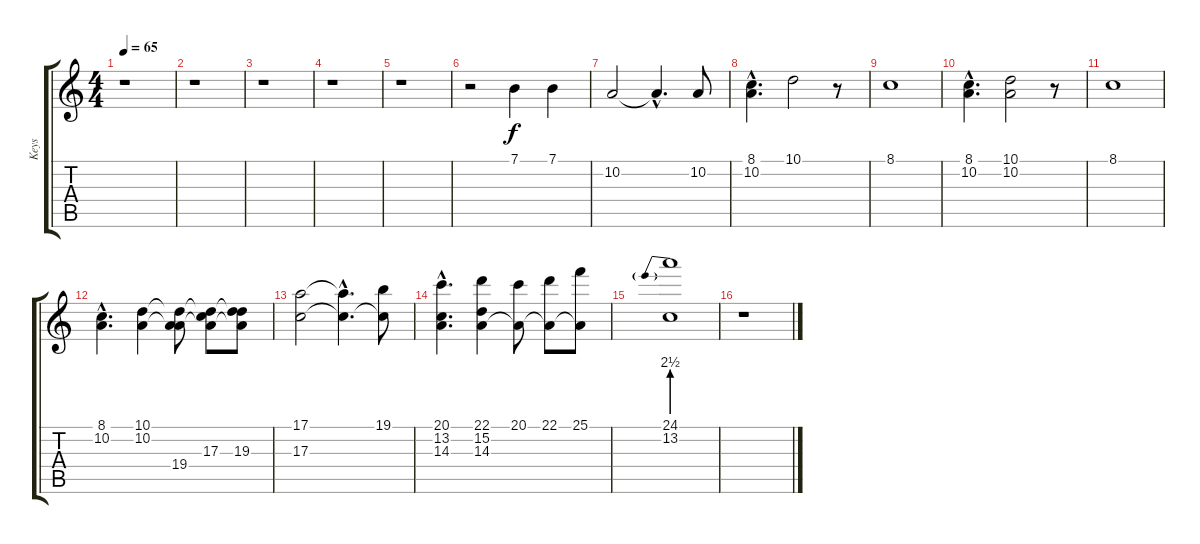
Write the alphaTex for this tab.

\track ("Keys" "Keys") {instrument synthstrings1}
\staff {score tabs}
\tuning (E4 B3 G3 D3 A2 E2) {hide}
\ts (4 4)
\tempo 65
\clef g2
\ks c
r.1{dy f} |
r.1 |
r.1 |
r.1 |
r.1 |
r.2 7.1.4 7.1.4 |
10.2.2 10.2{hac t}.4{d} 10.2.8 |
(8.1{hac} 10.2{hac}).4{d} 10.1.2 r.8 |
8.1.1 |
(8.1{hac} 10.2{hac}).4{d} (10.1 10.2).2 r.8 |
8.1.1 |
(8.1{hac} 10.2{hac}).4{d} (10.1 10.2).4 (10.1{t} 10.2{t} 19.4).8 (10.1{t} 10.2{t} 17.3).8 (10.1{t} 10.2{t} 19.3).8 |
(17.1 17.3).2 (17.1{hac t} 17.3{hac t}).4{d} (19.1 17.3{t}).8 |
(20.1{hac} 13.2{hac} 14.3{hac}).4{d} (22.1 15.2 14.3).4 (20.1 14.3{t}).8 (22.1 14.3{t}).8 (25.1 14.3{t}).8 |
(24.1{be (prebend 0 10 60 10)} 13.2).1{volume 7} |
r.1
